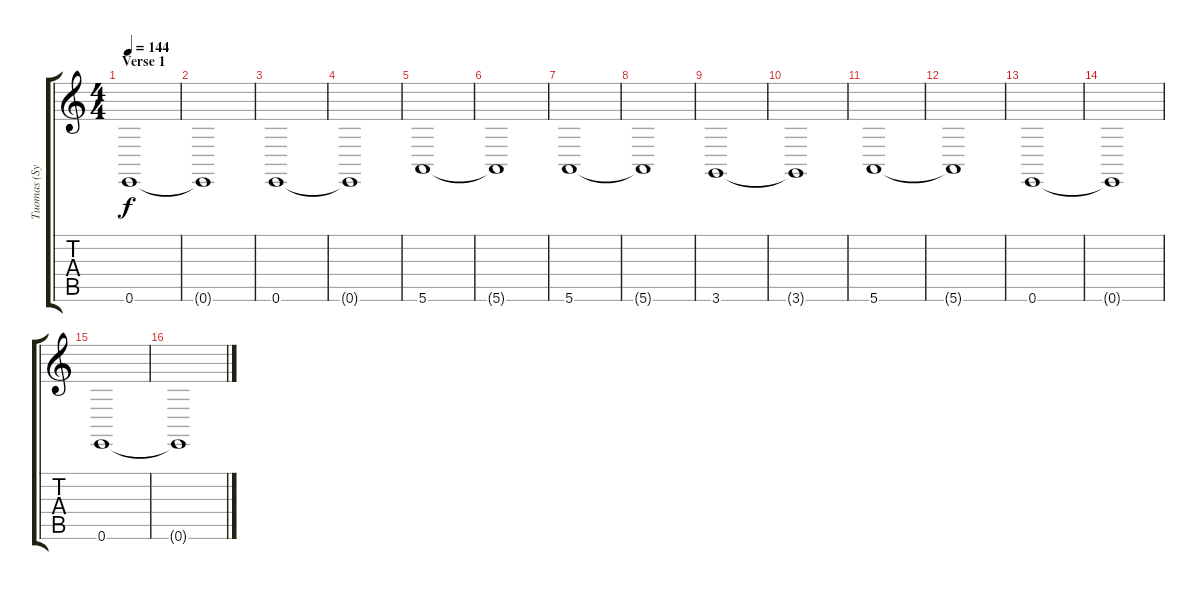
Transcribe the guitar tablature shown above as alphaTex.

\track ("Tuomas (Synth)" "Tuomas (Sy") {instrument stringensemble1}
\staff {score tabs}
\tuning (E4 B3 G3 D3 A2 E2) {hide}
\ts (4 4)
\section ("" "Verse 1")
\tempo 144
\clef g2
\ks c
0.6.1{dy f} |
0.6{t}.1 |
0.6.1 |
0.6{t}.1 |
5.6.1 |
5.6{t}.1 |
5.6.1 |
5.6{t}.1 |
3.6.1 |
3.6{t}.1 |
5.6.1 |
5.6{t}.1 |
0.6.1 |
0.6{t}.1 |
0.6.1 |
0.6{t}.1
